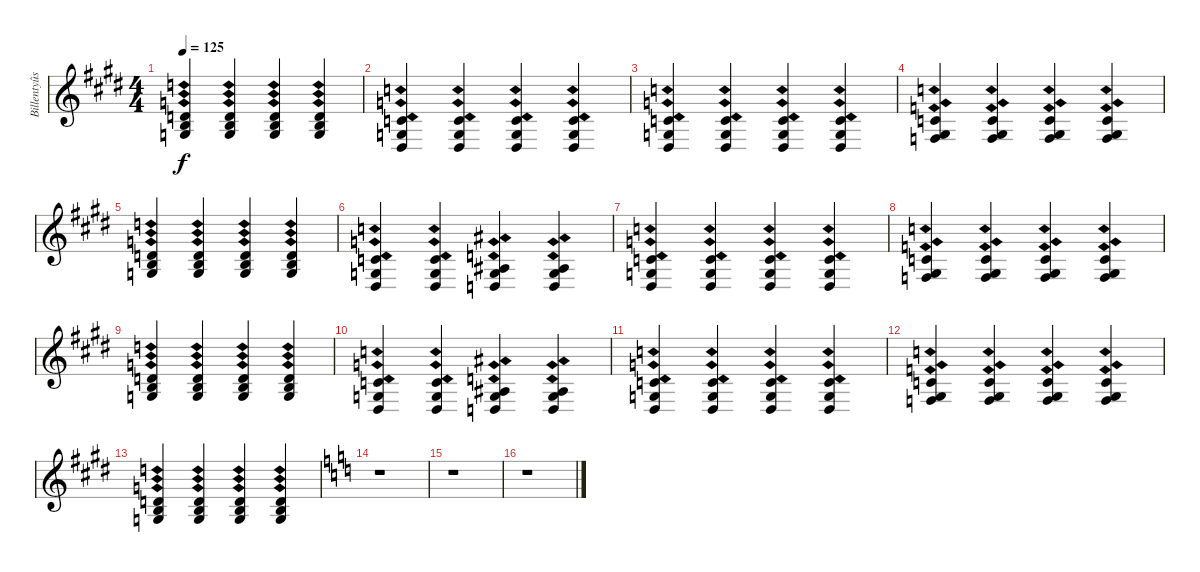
\track ("Billentyûs (Mats Olausson)" "Billentyûs") {instrument synthstrings1}
\staff {score}
\tuning (E4 B3 G3 D3 A2 E2 B1) {hide}
\ts (4 4)
\tempo 125
\clef g2
\ks e
(3.2{ph 12} 4.3{ph 12} 5.4{ph 12}).4{dy f} (3.2{ph 12} 4.3{ph 12} 5.4{ph 12}).4 (3.2{ph 12} 4.3{ph 12} 5.4{ph 12}).4 (3.2{ph 12} 4.3{ph 12} 5.4{ph 12}).4 |
(1.2{ph 12} 0.3{ph 12} 1.4{ph 12}).4 (1.2{ph 12} 0.3{ph 12} 1.4{ph 12}).4 (1.2{ph 12} 0.3{ph 12} 1.4{ph 12}).4 (1.2{ph 12} 0.3{ph 12} 1.4{ph 12}).4 |
(1.2{ph 12} 0.3{ph 12} 1.4{ph 12}).4 (1.2{ph 12} 0.3{ph 12} 1.4{ph 12}).4 (1.2{ph 12} 0.3{ph 12} 1.4{ph 12}).4 (1.2{ph 12} 0.3{ph 12} 1.4{ph 12}).4 |
(1.2{ph 12} 1.3{ph 12} 3.4{ph 12}).4 (1.2{ph 12} 1.3{ph 12} 3.4{ph 12}).4 (1.2{ph 12} 1.3{ph 12} 3.4{ph 12}).4 (1.2{ph 12} 1.3{ph 12} 3.4{ph 12}).4 |
(3.2{ph 12} 4.3{ph 12} 5.4{ph 12}).4 (3.2{ph 12} 4.3{ph 12} 5.4{ph 12}).4 (3.2{ph 12} 4.3{ph 12} 5.4{ph 12}).4 (3.2{ph 12} 4.3{ph 12} 5.4{ph 12}).4 |
(1.2{ph 12} 0.3{ph 12} 1.4{ph 12}).4 (1.2{ph 12} 0.3{ph 12} 1.4{ph 12}).4 (3.3{ph 12} 5.4{ph 12} 5.5{ph 12}).4 (3.3{ph 12} 5.4{ph 12} 5.5{ph 12}).4 |
(1.2{ph 12} 0.3{ph 12} 1.4{ph 12}).4 (1.2{ph 12} 0.3{ph 12} 1.4{ph 12}).4 (1.2{ph 12} 0.3{ph 12} 1.4{ph 12}).4 (1.2{ph 12} 0.3{ph 12} 1.4{ph 12}).4 |
(1.2{ph 12} 1.3{ph 12} 3.4{ph 12}).4 (1.2{ph 12} 1.3{ph 12} 3.4{ph 12}).4 (1.2{ph 12} 1.3{ph 12} 3.4{ph 12}).4 (1.2{ph 12} 1.3{ph 12} 3.4{ph 12}).4 |
(3.2{ph 12} 4.3{ph 12} 5.4{ph 12}).4 (3.2{ph 12} 4.3{ph 12} 5.4{ph 12}).4 (3.2{ph 12} 4.3{ph 12} 5.4{ph 12}).4 (3.2{ph 12} 4.3{ph 12} 5.4{ph 12}).4 |
(1.2{ph 12} 0.3{ph 12} 1.4{ph 12}).4 (1.2{ph 12} 0.3{ph 12} 1.4{ph 12}).4 (3.3{ph 12} 5.4{ph 12} 5.5{ph 12}).4 (3.3{ph 12} 5.4{ph 12} 5.5{ph 12}).4 |
(1.2{ph 12} 0.3{ph 12} 1.4{ph 12}).4 (1.2{ph 12} 0.3{ph 12} 1.4{ph 12}).4 (1.2{ph 12} 0.3{ph 12} 1.4{ph 12}).4 (1.2{ph 12} 0.3{ph 12} 1.4{ph 12}).4 |
(1.2{ph 12} 1.3{ph 12} 3.4{ph 12}).4 (1.2{ph 12} 1.3{ph 12} 3.4{ph 12}).4 (1.2{ph 12} 1.3{ph 12} 3.4{ph 12}).4 (1.2{ph 12} 1.3{ph 12} 3.4{ph 12}).4 |
(3.2{ph 12} 4.3{ph 12} 5.4{ph 12}).4 (3.2{ph 12} 4.3{ph 12} 5.4{ph 12}).4 (3.2{ph 12} 4.3{ph 12} 5.4{ph 12}).4 (3.2{ph 12} 4.3{ph 12} 5.4{ph 12}).4 |
\ks c
r.1 |
r.1 |
r.1
